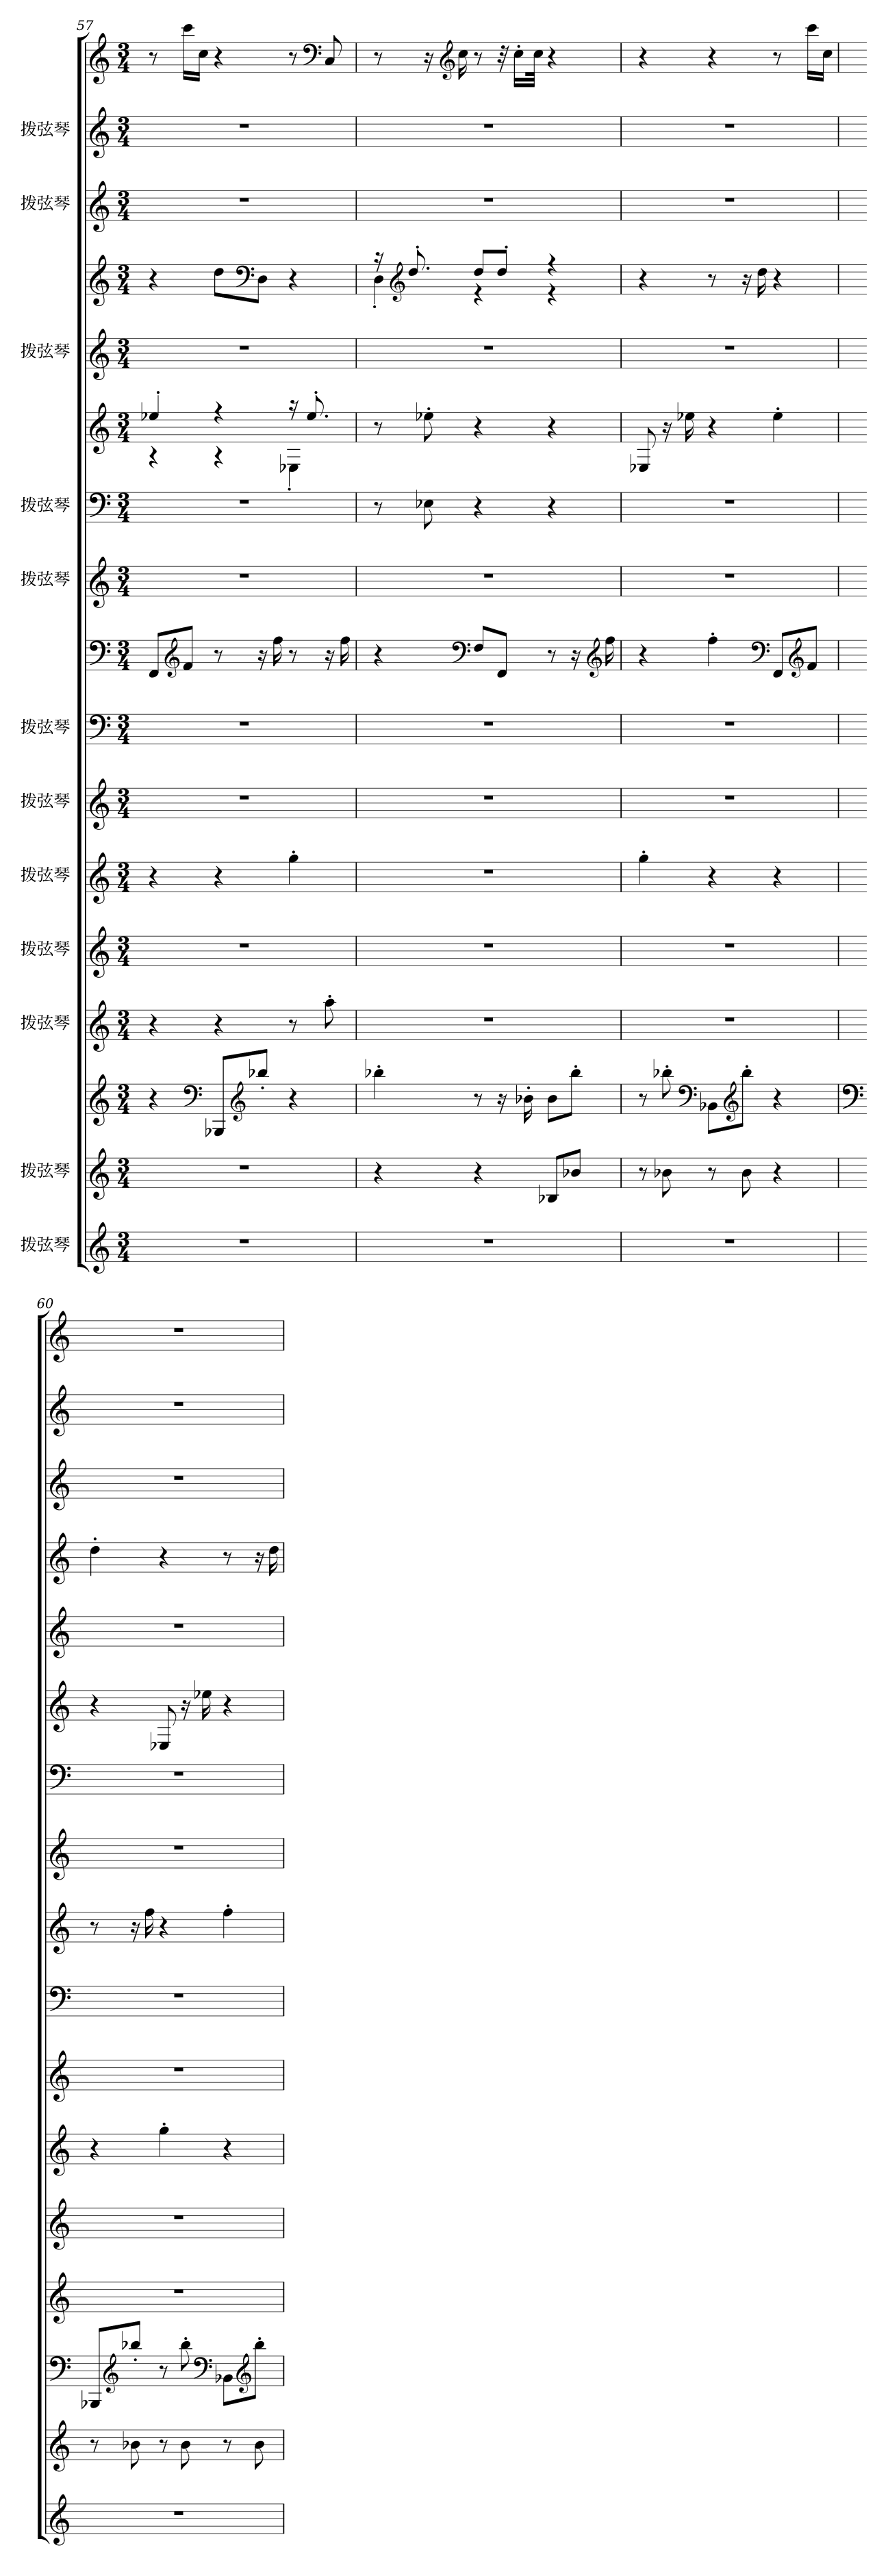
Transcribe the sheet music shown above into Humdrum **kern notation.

**kern	**kern	**kern	**kern	**kern	**kern	**kern	**kern	**kern	**kern	**kern	**kern	**kern	**kern	**kern	**kern	**kern
*part12	*part11	*part11	*part10	*part9	*part8	*part7	*part6	*part6	*part5	*part4	*part4	*part3	*part3	*part2	*part1	*part1
*staff17	*staff16	*staff15	*staff14	*staff13	*staff12	*staff11	*staff10	*staff9	*staff8	*staff7	*staff6	*staff5	*staff4	*staff3	*staff2	*staff1
*I"拨弦琴	*I"拨弦琴	*	*I"拨弦琴	*I"拨弦琴	*I"拨弦琴	*I"拨弦琴	*I"拨弦琴	*	*I"拨弦琴	*I"拨弦琴	*	*I"拨弦琴	*	*I"拨弦琴	*I"拨弦琴	*
!!LO:PB:g=z
*clefG2	*clefG2	*clefG2	*clefG2	*clefG2	*clefG2	*clefG2	*clefF4	*clefF4	*clefG2	*clefF4	*clefG2	*clefG2	*clefG2	*clefG2	*clefG2	*clefG2
*k[]	*k[]	*k[]	*k[]	*k[]	*k[]	*k[]	*k[]	*k[]	*k[]	*k[]	*k[]	*k[]	*k[]	*k[]	*k[]	*k[]
*M3/4	*M3/4	*M3/4	*M3/4	*M3/4	*M3/4	*M3/4	*M3/4	*M3/4	*M3/4	*M3/4	*M3/4	*M3/4	*M3/4	*M3/4	*M3/4	*M3/4
=57	=57	=57	=57	=57	=57	=57	=57	=57	=57	=57	=57	=57	=57	=57	=57	=57
*	*	*	*	*	*	*	*	*	*	*	*^	*	*	*	*	*
2.r	2.r	4r	4r	2.r	4r	2.r	2.r	8FF/L	2.r	2.r	4ee-X'/	4r	2.r	4r	2.r	2.r	8r
*	*	*	*	*	*	*	*	*clefG2	*	*	*	*	*	*	*	*	*
.	.	.	.	.	.	.	.	8f/J	.	.	.	.	.	.	.	.	16ccc\LL
.	.	.	.	.	.	.	.	.	.	.	.	.	.	.	.	.	16cc\JJ
*	*	*clefF4	*	*	*	*	*	*	*	*	*	*	*	*	*	*	*
.	.	8BBB-X/L	4r	.	4r	.	.	8r	.	.	4r	4r	.	8dd\L	.	.	4r
*	*	*clefG2	*	*	*	*	*	*	*	*	*	*	*	*clefF4	*	*	*
.	.	8bb-X'/J	.	.	.	.	.	16r	.	.	.	.	.	8D\J	.	.	.
.	.	.	.	.	.	.	.	16ff\	.	.	.	.	.	.	.	.	.
.	.	4r	8r	.	4gg'\	.	.	8r	.	.	16r	4E-X'\	.	4r	.	.	8r
.	.	.	.	.	.	.	.	.	.	.	8.ee-'/	.	.	.	.	.	.
*	*	*	*	*	*	*	*	*	*	*	*	*	*	*	*	*	*clefF4
.	.	.	8aa'\	.	.	.	.	16r	.	.	.	.	.	.	.	.	8C/
.	.	.	.	.	.	.	.	16ff\	.	.	.	.	.	.	.	.	.
*	*	*	*	*	*	*	*	*	*	*	*v	*v	*	*	*	*	*
=58	=58	=58	=58	=58	=58	=58	=58	=58	=58	=58	=58	=58	=58	=58	=58	=58
*	*	*	*	*	*	*	*	*	*	*	*	*	*^	*	*	*
2.r	4r	4bb-X'\	2.r	2.r	2.r	2.r	2.r	4r	2.r	8r	8r	2.r	16r	4D'\	2.r	2.r	8r
*	*	*	*	*	*	*	*	*	*	*	*	*	*clefG2	*	*	*	*
.	.	.	.	.	.	.	.	.	.	.	.	.	8.dd'/	.	.	.	.
.	.	.	.	.	.	.	.	.	.	8E-X\	8ee-X'\	.	.	.	.	.	16r
*	*	*	*	*	*	*	*	*	*	*	*	*	*	*	*	*	*clefG2
.	.	.	.	.	.	.	.	.	.	.	.	.	.	.	.	.	16cc\
*	*	*	*	*	*	*	*	*clefF4	*	*	*	*	*	*	*	*	*
.	4r	8r	.	.	.	.	.	8F/L	.	4r	4r	.	8dd/L	4r	.	.	8r
.	.	16r	.	.	.	.	.	8FF/J	.	.	.	.	8dd'/J	.	.	.	32r
.	.	.	.	.	.	.	.	.	.	.	.	.	.	.	.	.	16cc'\LL
.	.	16b-X'\	.	.	.	.	.	.	.	.	.	.	.	.	.	.	.
.	.	.	.	.	.	.	.	.	.	.	.	.	.	.	.	.	32cc\JJk
.	8B-X/L	8b-\L	.	.	.	.	.	8r	.	4r	4r	.	4r	4r	.	.	4r
.	8b-X/J	8bb-'\J	.	.	.	.	.	16r	.	.	.	.	.	.	.	.	.
*	*	*	*	*	*	*	*	*clefG2	*	*	*	*	*	*	*	*	*
.	.	.	.	.	.	.	.	16ff\	.	.	.	.	.	.	.	.	.
*	*	*	*	*	*	*	*	*	*	*	*	*	*v	*v	*	*	*
!!LO:PB:g=z
=59	=59	=59	=59	=59	=59	=59	=59	=59	=59	=59	=59	=59	=59	=59	=59	=59
2.r	8r	8r	2.r	2.r	4gg'\	2.r	2.r	4r	2.r	2.r	8E-X/	2.r	4r	2.r	2.r	4r
.	8b-X\	8bb-X'\	.	.	.	.	.	.	.	.	16r	.	.	.	.	.
.	.	.	.	.	.	.	.	.	.	.	16ee-X\	.	.	.	.	.
*	*	*clefF4	*	*	*	*	*	*	*	*	*	*	*	*	*	*
.	8r	8BB-X\L	.	.	4r	.	.	4ff'\	.	.	4r	.	8r	.	.	4r
*	*	*clefG2	*	*	*	*	*	*	*	*	*	*	*	*	*	*
.	8b-\	8bb-'\J	.	.	.	.	.	.	.	.	.	.	16r	.	.	.
.	.	.	.	.	.	.	.	.	.	.	.	.	16dd\	.	.	.
*	*	*	*	*	*	*	*	*clefF4	*	*	*	*	*	*	*	*
.	4r	4r	.	.	4r	.	.	8FF/L	.	.	4ee-'\	.	4r	.	.	8r
*	*	*	*	*	*	*	*	*clefG2	*	*	*	*	*	*	*	*
.	.	.	.	.	.	.	.	8f/J	.	.	.	.	.	.	.	16ccc\LL
.	.	.	.	.	.	.	.	.	.	.	.	.	.	.	.	16cc\JJ
=60	=60	=60	=60	=60	=60	=60	=60	=60	=60	=60	=60	=60	=60	=60	=60	=60
*	*	*clefF4	*	*	*	*	*	*	*	*	*	*	*	*	*	*
2.r	8r	8BBB-X/L	2.r	2.r	4r	2.r	2.r	8r	2.r	2.r	4r	2.r	4dd'\	2.r	2.r	2.r
*	*	*clefG2	*	*	*	*	*	*	*	*	*	*	*	*	*	*
.	8b-X\	8bb-X'/J	.	.	.	.	.	16r	.	.	.	.	.	.	.	.
.	.	.	.	.	.	.	.	16ff\	.	.	.	.	.	.	.	.
.	8r	8r	.	.	4gg'\	.	.	4r	.	.	8E-X/	.	4r	.	.	.
.	8b-\	8bb-'\	.	.	.	.	.	.	.	.	16r	.	.	.	.	.
.	.	.	.	.	.	.	.	.	.	.	16ee-X\	.	.	.	.	.
*	*	*clefF4	*	*	*	*	*	*	*	*	*	*	*	*	*	*
.	8r	8BB-X\L	.	.	4r	.	.	4ff'\	.	.	4r	.	8r	.	.	.
*	*	*clefG2	*	*	*	*	*	*	*	*	*	*	*	*	*	*
.	8b-\	8bb-'\J	.	.	.	.	.	.	.	.	.	.	16r	.	.	.
.	.	.	.	.	.	.	.	.	.	.	.	.	16dd\	.	.	.
=	=	=	=	=	=	=	=	=	=	=	=	=	=	=	=	=
*-	*-	*-	*-	*-	*-	*-	*-	*-	*-	*-	*-	*-	*-	*-	*-	*-
